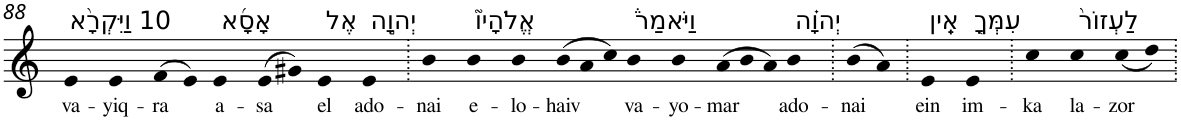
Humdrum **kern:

**kern	**text
*part1	*part1
*staff1	*staff1
*I"Piano	*
*I'Pno	*
!!LO:PB:g=z
*clefG2	*
*k[]	*
=88	=88
!LO:TX:a:t=10 וַיִּקְרָ֨א	!
!	!LO:LY:b
4e	va-
!	!LO:LY:b
4e	-yiq-
!	!LO:LY:b
(>8f	-ra
8e)	.
!LO:TX:a:t=אָסָ֜א	!
!	!LO:LY:b
4e	a-
!	!LO:LY:b
(>8e	-sa
8g#X)	.
!LO:TX:a:t=אֶל	!
!	!LO:LY:b
4e	el
!LO:TX:a:t=יְהוָ֣ה	!
!	!LO:LY:b
4e	ado-
=89.	=89.
!	!LO:LY:b
4b	-nai
!LO:TX:a:t=אֱלֹהָיו֮	!
!	!LO:LY:b
4b	e-
!	!LO:LY:b
4b	-lo-
*Xtuplet	*
!	!LO:LY:b
(>12b	-haiv
12a	.
12cc)	.
!LO:TX:a:t=וַיֹּאמַר֒	!
!	!LO:LY:b
4b	va-
!	!LO:LY:b
4b	-yo-
!	!LO:LY:b
(>12a	-mar
12b	.
12a)	.
!LO:TX:a:t=יְהוָ֗ה	!
!	!LO:LY:b
4b	ado-
=90.	=90.
!	!LO:LY:b
(>8b	-nai
8a)	.
=91.	=91.
!LO:TX:a:t=אֵֽין	!
!	!LO:LY:b
4e	ein
!LO:TX:a:t=עִמְּךָ֤	!
!	!LO:LY:b
4e	im-
=92.	=92.
!	!LO:LY:b
4cc	-ka
!LO:TX:a:t=לַעְזוֹר֙	!
!	!LO:LY:b
4cc	la-
!	!LO:LY:b
(<8cc	-zor
8dd)	.
=.	=.
*-	*-
